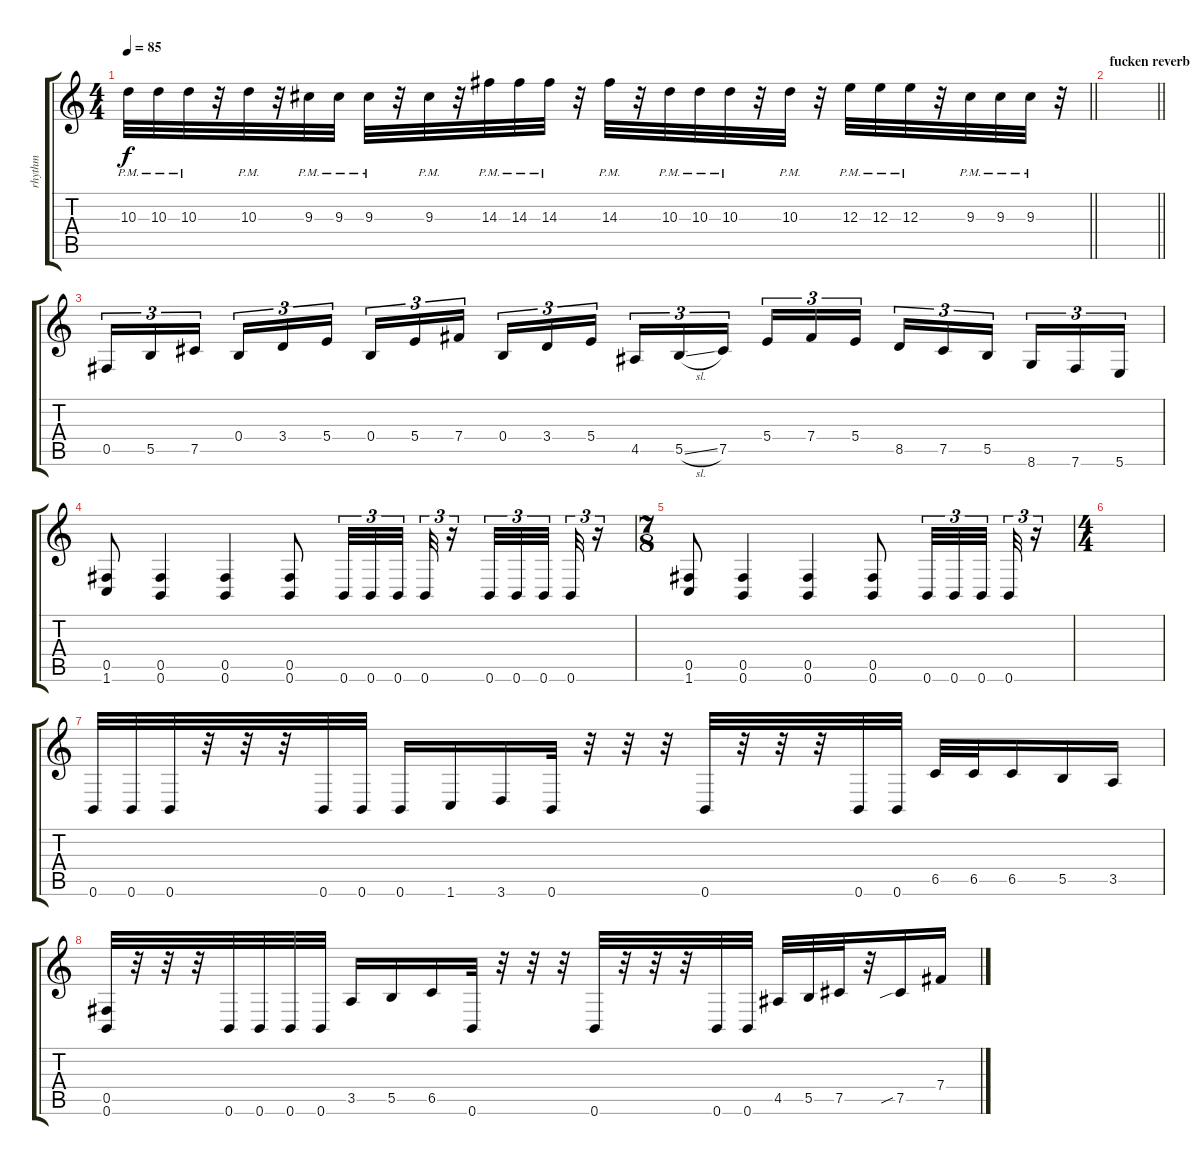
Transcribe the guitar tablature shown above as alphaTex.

\track ("rhythm" "rhythm") {instrument distortionguitar}
\staff {score tabs}
\tuning (Db4 Ab3 E3 B2 Gb2 B1) {hide}
\ts (4 4)
\tempo 85
\clef g2
\barLineRight lightlight
\ks c
10.3{pm}.32{dy f} 10.3{pm}.32 10.3{pm}.32 r.32 10.3{pm}.32 r.32 9.3{pm}.32 9.3{pm}.32 9.3{pm}.32 r.32 9.3{pm}.32 r.32 14.3{pm}.32 14.3{pm}.32 14.3{pm}.32 r.32 14.3{pm}.32 r.32 10.3{pm}.32 10.3{pm}.32 10.3{pm}.32 r.32 10.3{pm}.32 r.32 12.3{pm}.32 12.3{pm}.32 12.3{pm}.32 r.32 9.3{pm}.32 9.3{pm}.32 9.3{pm}.32 r.32 |
\section ("" "fucken reverb")
\barLineRight lightlight
|
0.5.16{tu (3 2)} 5.5.16{tu (3 2)} 7.5.16{tu (3 2) beam splitsecondary} 0.4.16{tu (3 2)} 3.4.16{tu (3 2)} 5.4.16{tu (3 2)} 0.4.16{tu (3 2)} 5.4.16{tu (3 2)} 7.4.16{tu (3 2) beam splitsecondary} 0.4.16{tu (3 2)} 3.4.16{tu (3 2)} 5.4.16{tu (3 2)} 4.5.16{tu (3 2)} 5.5{sl}.16{tu (3 2)} 7.5.16{tu (3 2) beam splitsecondary} 5.4.16{tu (3 2)} 7.4.16{tu (3 2)} 5.4.16{tu (3 2)} 8.5.16{tu (3 2)} 7.5.16{tu (3 2)} 5.5.16{tu (3 2) beam splitsecondary} 8.6.16{tu (3 2)} 7.6.16{tu (3 2)} 5.6.16{tu (3 2)} |
(0.5 1.6).8 (0.5 0.6).4 (0.5 0.6).4 (0.5 0.6).8 0.6.32{tu (3 2)} 0.6.32{tu (3 2)} 0.6.32{tu (3 2) beam splitsecondary} 0.6.32{tu (3 2)} r.16{tu (3 2)} 0.6.32{tu (3 2)} 0.6.32{tu (3 2)} 0.6.32{tu (3 2) beam splitsecondary} 0.6.32{tu (3 2)} r.16{tu (3 2)} |
\ts (7 8)
(0.5 1.6).8 (0.5 0.6).4 (0.5 0.6).4 (0.5 0.6).8 0.6.32{tu (3 2)} 0.6.32{tu (3 2)} 0.6.32{tu (3 2) beam splitsecondary} 0.6.32{tu (3 2)} r.16{tu (3 2)} |
\ts (4 4)
|
0.6.32 0.6.32 0.6.32 r.32 r.32 r.32 0.6.32 0.6.32 0.6.16 1.6.16 3.6.16 0.6.32 r.32 r.32 r.32 0.6.32 r.32 r.32 r.32 0.6.32 0.6.32 6.5.32 6.5.32 6.5.16 5.5.16 3.5.16 |
(0.5 0.6).32 r.32 r.32 r.32 0.6.32 0.6.32 0.6.32 0.6.32 3.5.16 5.5.16 6.5.16 0.6.32 r.32 r.32 r.32 0.6.32 r.32 r.32 r.32 0.6.32 0.6.32 4.5.32 5.5.32 7.5.32 r.32 7.5{sib}.16 7.4.16
